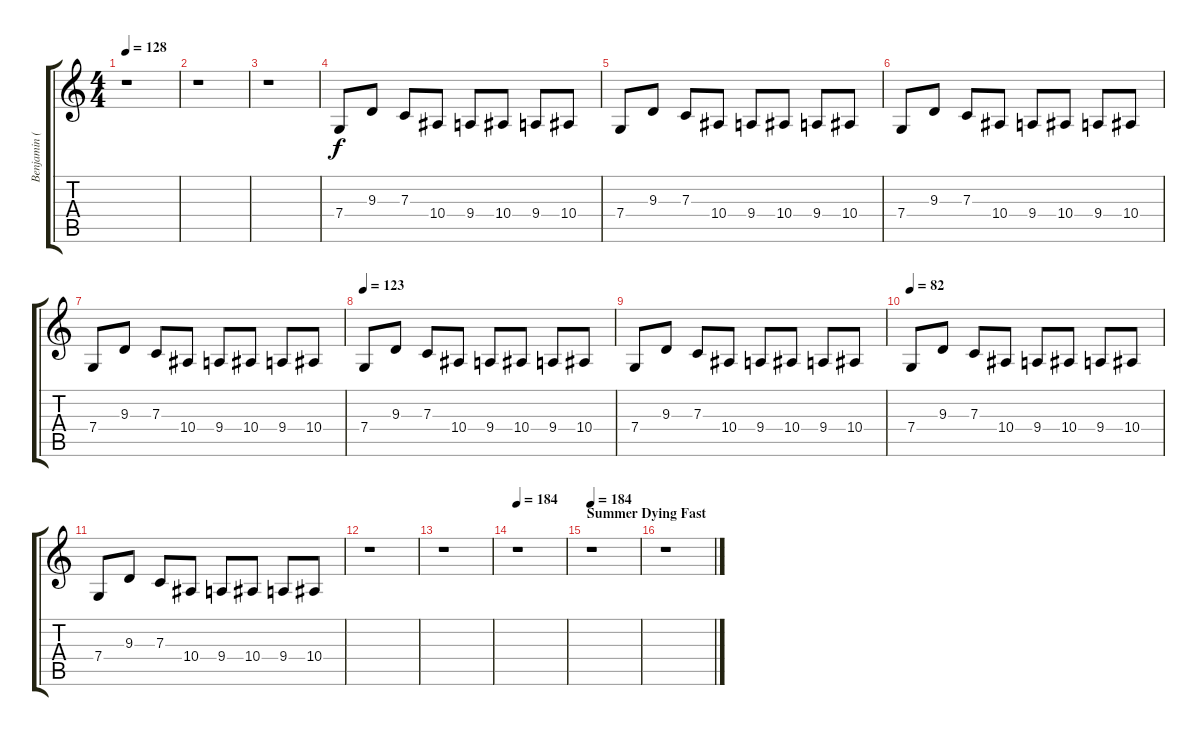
\track ("Benjamin (KeybMid)" "Benjamin (") {instrument churchorgan}
\staff {score tabs}
\tuning (D4 A3 F3 C3 G2 D2) {hide}
\ts (4 4)
\tempo 128
\clef g2
\ks c
r.1{dy f} |
r.1 |
r.1 |
7.4.8 9.3.8 7.3.8 10.4.8 9.4.8 10.4.8 9.4.8 10.4.8 |
7.4.8 9.3.8 7.3.8 10.4.8 9.4.8 10.4.8 9.4.8 10.4.8 |
7.4.8 9.3.8 7.3.8 10.4.8 9.4.8 10.4.8 9.4.8 10.4.8 |
7.4.8 9.3.8 7.3.8 10.4.8 9.4.8 10.4.8 9.4.8 10.4.8 |
\tempo 123
7.4.8 9.3.8 7.3.8 10.4.8 9.4.8 10.4.8 9.4.8 10.4.8 |
7.4.8 9.3.8 7.3.8 10.4.8 9.4.8 10.4.8 9.4.8 10.4.8 |
\tempo 82
7.4.8 9.3.8 7.3.8 10.4.8 9.4.8 10.4.8 9.4.8 10.4.8 |
7.4.8 9.3.8 7.3.8 10.4.8 9.4.8 10.4.8 9.4.8 10.4.8 |
r.1 |
r.1 |
\tempo 184
r.1 |
\section ("" "Summer Dying Fast")
\tempo 184
r.1 |
r.1
